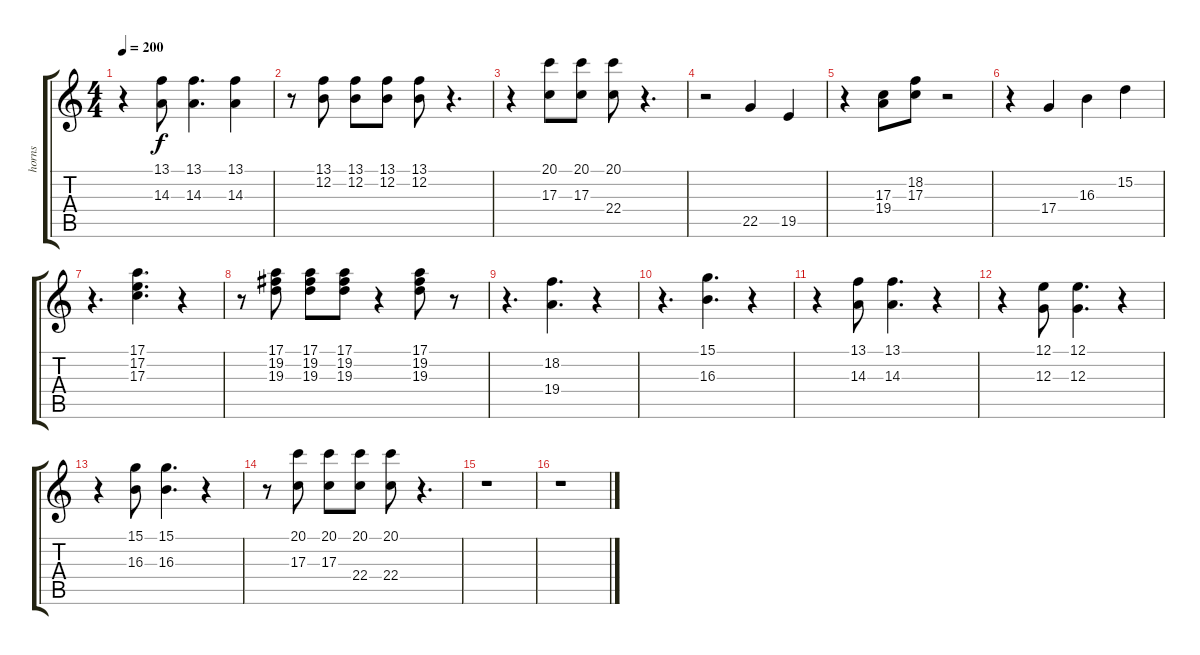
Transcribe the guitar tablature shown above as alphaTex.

\track ("horns               " "horns     ") {instrument frenchhorn}
\staff {score tabs}
\tuning (E4 B3 G3 D3 A2 E2) {hide}
\ts (4 4)
\tempo 200
\clef g2
\ks c
r.4{dy f} (13.1 14.3).8 (13.1 14.3).4{d} (13.1 14.3).4 |
r.8 (13.1 12.2).8 (13.1 12.2).8 (13.1 12.2).8 (13.1 12.2).8 r.4{d} |
r.4 (20.1 17.3).8 (20.1 17.3).8 (20.1 22.4).8 r.4{d} |
r.2 22.5.4 19.5.4 |
r.4 (17.3 19.4).8 (18.2 17.3).8 r.2 |
r.4 17.4.4 16.3.4 15.2.4 |
r.4{d} (17.1 17.2 17.3).4{d} r.4 |
r.8 (17.1 19.2 19.3).8 (17.1 19.2 19.3).8 (17.1 19.2 19.3).8 r.4 (17.1 19.2 19.3).8 r.8 |
r.4{d} (18.2 19.4).4{d} r.4 |
r.4{d} (15.1 16.3).4{d} r.4 |
r.4 (13.1 14.3).8 (13.1 14.3).4{d} r.4 |
r.4 (12.1 12.3).8 (12.1 12.3).4{d} r.4 |
r.4 (15.1 16.3).8 (15.1 16.3).4{d} r.4 |
r.8 (20.1 17.3).8 (20.1 17.3).8 (20.1 22.4).8 (20.1 22.4).8 r.4{d} |
r.1 |
r.1
